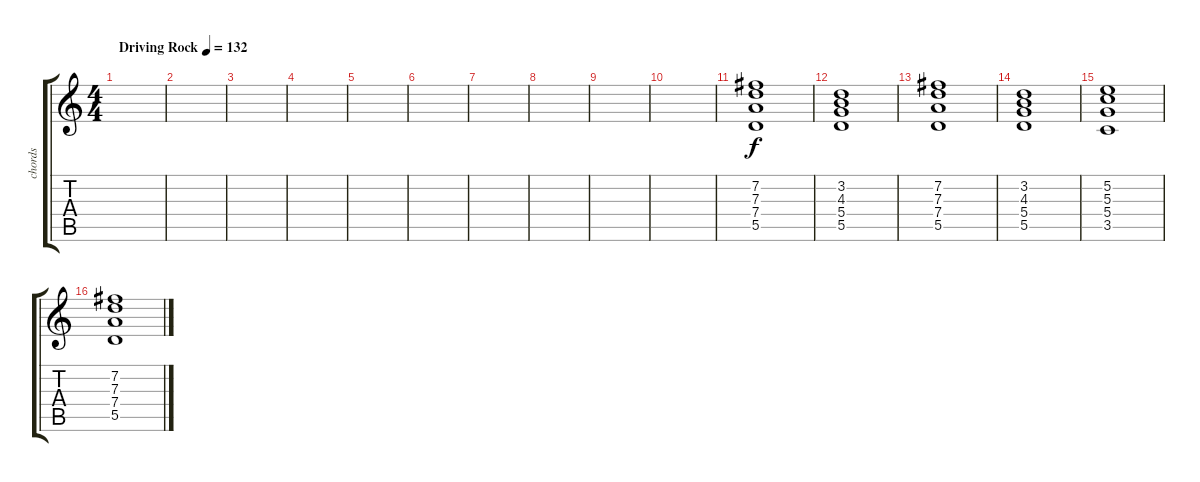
\track ("chords" "chords") {instrument overdrivenguitar}
\staff {score tabs}
\tuning (E4 B3 G3 D3 A2 E2) {hide}
\ts (4 4)
\tempo (132 "Driving Rock")
\clef g2
\ks c
|
|
|
|
|
|
|
|
|
|
(7.2 7.3 7.4 5.5).1 |
(3.2 4.3 5.4 5.5).1 |
(7.2 7.3 7.4 5.5).1 |
(3.2 4.3 5.4 5.5).1 |
(5.2 5.3 5.4 3.5).1 |
(7.2 7.3 7.4 5.5).1
